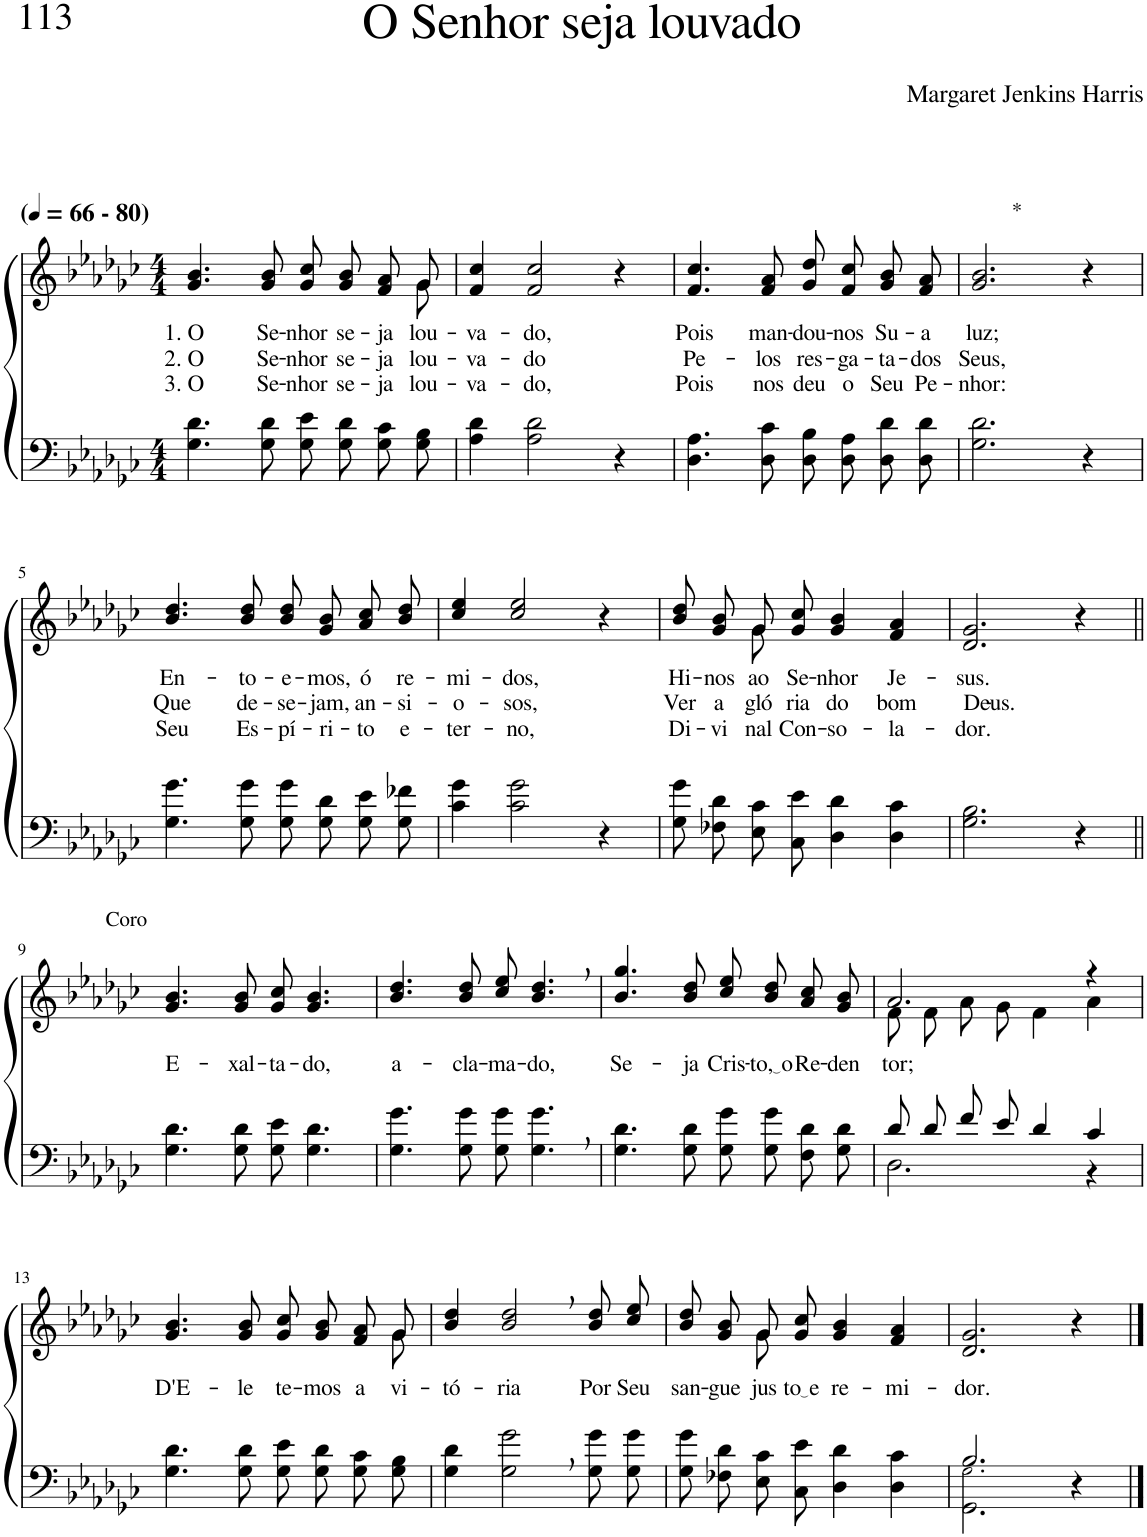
**kern	**kern	**text	**text	**text
*part2	*part1	*part1	*part1	*part1
*staff2	*staff1	*staff1	*staff1	*staff1
*I"Parte III e IV	*I"Parte I e II	*	*	*
*clefF4	*clefG2	*	*	*
*Trd2c3	*Trd2c3	*	*	*
*k[b-e-a-d-g-c-]	*k[b-e-a-d-g-c-]	*	*	*
*M4/4	*M4/4	*	*	*
*MM66	*MM66	*	*	*
=1	=1	=1	=1	=1
!	!LO:TX:a:B:t=(	!	!	!
!	!LO:TX:a:B:t=- 80)	!	!	!
!	!	!LO:LY:b	!LO:LY:b	!LO:LY:b
*	*^	*	*	*
4.G-\ 4.d-\	4.g-/ 4.b-/	2..ryy	1. O	2. O	3. O
!	!	!	!LO:LY:b	!LO:LY:b	!LO:LY:b
8G-\ 8d-\	8g-/ 8b-/	.	Se-	Se-	Se-
!	!	!	!LO:LY:b	!LO:LY:b	!LO:LY:b
8G-\ 8e-\L	8g-/ 8cc-/L	.	-nhor	-nhor	-nhor
!	!	!	!LO:LY:b	!LO:LY:b	!LO:LY:b
8G-\ 8d-\J	8g-/ 8b-/J	.	se-	se-	se-
!	!	!	!LO:LY:b	!LO:LY:b	!LO:LY:b
8G-\ 8c-\L	8f/ 8a-/L	.	-ja	-ja	-ja
!	!	!	!LO:LY:b	!LO:LY:b	!LO:LY:b
8G-\ 8B-\J	8g-/J	8g-\	lou-	lou-	lou-
=2	=2	=2	=2	=2	=2
!	!	!	!LO:LY:b	!LO:LY:b	!LO:LY:b
*	*v	*v	*	*	*
4A-\ 4d-\	4f/ 4cc-/	-va-	-va-	-va-
!	!	!LO:LY:b	!LO:LY:b	!LO:LY:b
2A-\ 2d-\	2f/ 2cc-/	-do,	-do	-do,
4r	4r	.	.	.
=3	=3	=3	=3	=3
!	!	!LO:LY:b	!LO:LY:b	!LO:LY:b
4.D-\ 4.A-\	4.f/ 4.cc-/	Pois	Pe-	Pois
!	!	!LO:LY:b	!LO:LY:b	!LO:LY:b
8D-\ 8c-\	8f/ 8a-/	man-	-los	nos
!	!	!LO:LY:b	!LO:LY:b	!LO:LY:b
8D-\ 8B-\L	8g-/ 8dd-/L	-dou-	res-	deu
!	!	!LO:LY:b	!LO:LY:b	!LO:LY:b
8D-\ 8A-\J	8f/ 8cc-/J	-nos	-ga-	o
!	!	!LO:LY:b	!LO:LY:b	!LO:LY:b
8D-\ 8d-\L	8g-/ 8b-/L	Su-	-ta-	Seu
!	!	!LO:LY:b	!LO:LY:b	!LO:LY:b
8D-\ 8d-\J	8f/ 8a-/J	-a	-dos	Pe-
=4	=4	=4	=4	=4
!	!LO:TX:a:t=*	!	!	!
!	!	!LO:LY:b	!LO:LY:b	!LO:LY:b
2.G-\ 2.d-\	2.g-/ 2.b-/	luz;	Seus,	-nhor:
4r	4r	.	.	.
!!LO:LB:g=z
=5	=5	=5	=5	=5
!	!	!LO:LY:b	!LO:LY:b	!LO:LY:b
4.G-\ 4.g-\	4.b-/ 4.dd-/	En-	Que	Seu
!	!	!LO:LY:b	!LO:LY:b	!LO:LY:b
8G-\ 8g-\	8b-/ 8dd-/	-to-	de-	Es-
!	!	!LO:LY:b	!LO:LY:b	!LO:LY:b
8G-\ 8g-\L	8b-\ 8dd-\L	-e-	-se-	-pí-
!	!	!LO:LY:b	!LO:LY:b	!LO:LY:b
8G-\ 8d-\J	8g-\ 8b-\J	-mos,	-jam,	-ri-
!	!	!LO:LY:b	!LO:LY:b	!LO:LY:b
8G-\ 8e-\L	8a-\ 8cc-\L	ó	an-	-to
!	!	!LO:LY:b	!LO:LY:b	!LO:LY:b
8G-\ 8f-X\J	8b-\ 8dd-\J	re-	-si-	e-
=6	=6	=6	=6	=6
!	!	!LO:LY:b	!LO:LY:b	!LO:LY:b
4c-\ 4g-\	4cc-/ 4ee-/	-mi-	-o-	-ter-
!	!	!LO:LY:b	!LO:LY:b	!LO:LY:b
2c-\ 2g-\	2cc-/ 2ee-/	-dos,	-sos,	-no,
4r	4r	.	.	.
=7	=7	=7	=7	=7
!	!	!LO:LY:b	!LO:LY:b	!LO:LY:b
*	*^	*	*	*
8G-\ 8g-\L	8b-\ 8dd-\L	4ryy	Hi-	Ver	Di-
!	!	!	!LO:LY:b	!LO:LY:b	!LO:LY:b
8F-X\ 8d-\J	8g-\ 8b-\J	.	-nos	a	-vi-
!	!	!	!LO:LY:b	!LO:LY:b	!LO:LY:b
8E-\ 8c-\L	8g-/L	8g-\	ao	gló-	-nal
!	!	!	!LO:LY:b	!LO:LY:b	!LO:LY:b
8C-\ 8e-\J	8g-/ 8cc-/J	2ryy	Se-	-ria	Con-
!	!	!	!LO:LY:b	!LO:LY:b	!LO:LY:b
4D-\ 4d-\	4g-/ 4b-/	.	-nhor	do	-so-
!	!	!	!LO:LY:b	!LO:LY:b	!LO:LY:b
4D-\ 4c-\	4f/ 4a-/	.	Je-	bom	-la-
.	.	8ryy	.	.	.
=8	=8	=8	=8	=8	=8
!	!	!	!LO:LY:b	!LO:LY:b	!LO:LY:b
*	*v	*v	*	*	*
2.G-\ 2.B-\	2.d-/ 2.g-/	-sus.	Deus.-	-dor.
4r	4r	.	.	.
!!LO:LB:g=z
=9||	=9||	=9||	=9||	=9||
!	!LO:TX:a:t=Coro	!	!	!
!	!	!LO:LY:b	!	!
4.G-\ 4.d-\	4.g-/ 4.b-/	E-	.	.
!	!	!LO:LY:b	!	!
8G-\ 8d-\	8g-/ 8b-/	-xal-	.	.
!	!	!LO:LY:b	!	!
8G-\ 8e-\	8g-/ 8cc-/	-ta-	.	.
!	!	!LO:LY:b	!	!
4.G-\ 4.d-\	4.g-/ 4.b-/	-do,	.	.
=10	=10	=10	=10	=10
!	!	!LO:LY:b	!	!
4.G-\ 4.g-\	4.b-/ 4.dd-/	a-	.	.
!	!	!LO:LY:b	!	!
8G-\ 8g-\	8b-/ 8dd-/	-cla-	.	.
!	!	!LO:LY:b	!	!
8G-\ 8g-\	8cc-/ 8ee-/	-ma-	.	.
!	!	!LO:LY:b	!	!
4.G-\, 4.g-\,	4.b-/, 4.dd-/,	-do,	.	.
=11	=11	=11	=11	=11
!	!	!LO:LY:b	!	!
4.G-\ 4.d-\	4.b-/ 4.gg-/	Se-	.	.
!	!	!LO:LY:b	!	!
8G-\ 8d-\	8b-/ 8dd-/	-ja	.	.
!	!	!LO:LY:b	!	!
8G-\ 8g-\L	8cc-\ 8ee-\L	Cris-	.	.
!	!	!LO:LY:b	!	!
8G-\ 8g-\J	8b-\ 8dd-\J	to, o	.	.
!	!	!LO:LY:b	!	!
8F\ 8d-\L	8a-/ 8cc-/L	Re-	.	.
!	!	!LO:LY:b	!	!
8G-\ 8d-\J	8g-/ 8b-/J	-den-	.	.
=12	=12	=12	=12	=12
*^	*^	*	*	*
!	!	!	!	!LO:LY:b	!	!
8d-/L	2.D-\	2.a-/	8f\L	-tor;	.	.
8d-/J	.	.	8f\J	.	.	.
8f/L	.	.	8a-\L	.	.	.
8e-/J	.	.	8g-\J	.	.	.
4d-/	.	.	4f\	.	.	.
4c-/	4r	4r	4a-\	.	.	.
!!LO:LB:g=z	!!
=13	=13	=13	=13	=13	=13	=13
!	!	!	!	!LO:LY:b	!	!
*v	*v	*	*	*	*	*
4.G-\ 4.d-\	4.g-/ 4.b-/	2..ryy	D'E-	.	.
!	!	!	!LO:LY:b	!	!
8G-\ 8d-\	8g-/ 8b-/	.	-le	.	.
!	!	!	!LO:LY:b	!	!
8G-\ 8e-\L	8g-/ 8cc-/L	.	te-	.	.
!	!	!	!LO:LY:b	!	!
8G-\ 8d-\J	8g-/ 8b-/J	.	-mos	.	.
!	!	!	!LO:LY:b	!	!
8G-\ 8c-\L	8f/ 8a-/L	.	a	.	.
!	!	!	!LO:LY:b	!	!
8G-\ 8B-\J	8g-/J	8g-\	vi-	.	.
=14	=14	=14	=14	=14	=14
!	!	!	!LO:LY:b	!	!
*	*v	*v	*	*	*
4G-\ 4d-\	4b-/ 4dd-/	-tó-	.	.
!	!	!LO:LY:b	!	!
2G-\, 2g-\,	2b-/, 2dd-/,	-ria	.	.
!	!	!LO:LY:b	!	!
8G-\ 8g-\L	8b-\ 8dd-\L	Por	.	.
!	!	!LO:LY:b	!	!
8G-\ 8g-\J	8cc-\ 8ee-\J	Seu	.	.
=15	=15	=15	=15	=15
!	!	!LO:LY:b	!	!
*	*^	*	*	*
8G-\ 8g-\L	8b-\ 8dd-\L	4ryy	san-	.	.
!	!	!	!LO:LY:b	!	!
8F-X\ 8d-\J	8g-\ 8b-\J	.	-gue	.	.
!	!	!	!LO:LY:b	!	!
8E-\ 8c-\L	8g-/L	8g-\	jus-	.	.
!	!	!	!LO:LY:b	!	!
8C-\ 8e-\J	8g-/ 8cc-/J	2ryy	to e	.	.
!	!	!	!LO:LY:b	!	!
4D-\ 4d-\	4g-/ 4b-/	.	re-	.	.
!	!	!	!LO:LY:b	!	!
4D-\ 4c-\	4f/ 4a-/	.	-mi-	.	.
.	.	8ryy	.	.	.
=16	=16	=16	=16	=16	=16
*^	*	*	*	*	*
!	!	!	!	!LO:LY:b	!	!
*	*	*v	*v	*	*	*
2.B-/	2.GG-\ 2.G-!\	2.d-/ 2.g-/	-dor.	.	.
4r	4ryy	4r	.	.	.
*v	*v	*	*	*	*
==	==	==	==	==
*-	*-	*-	*-	*-
